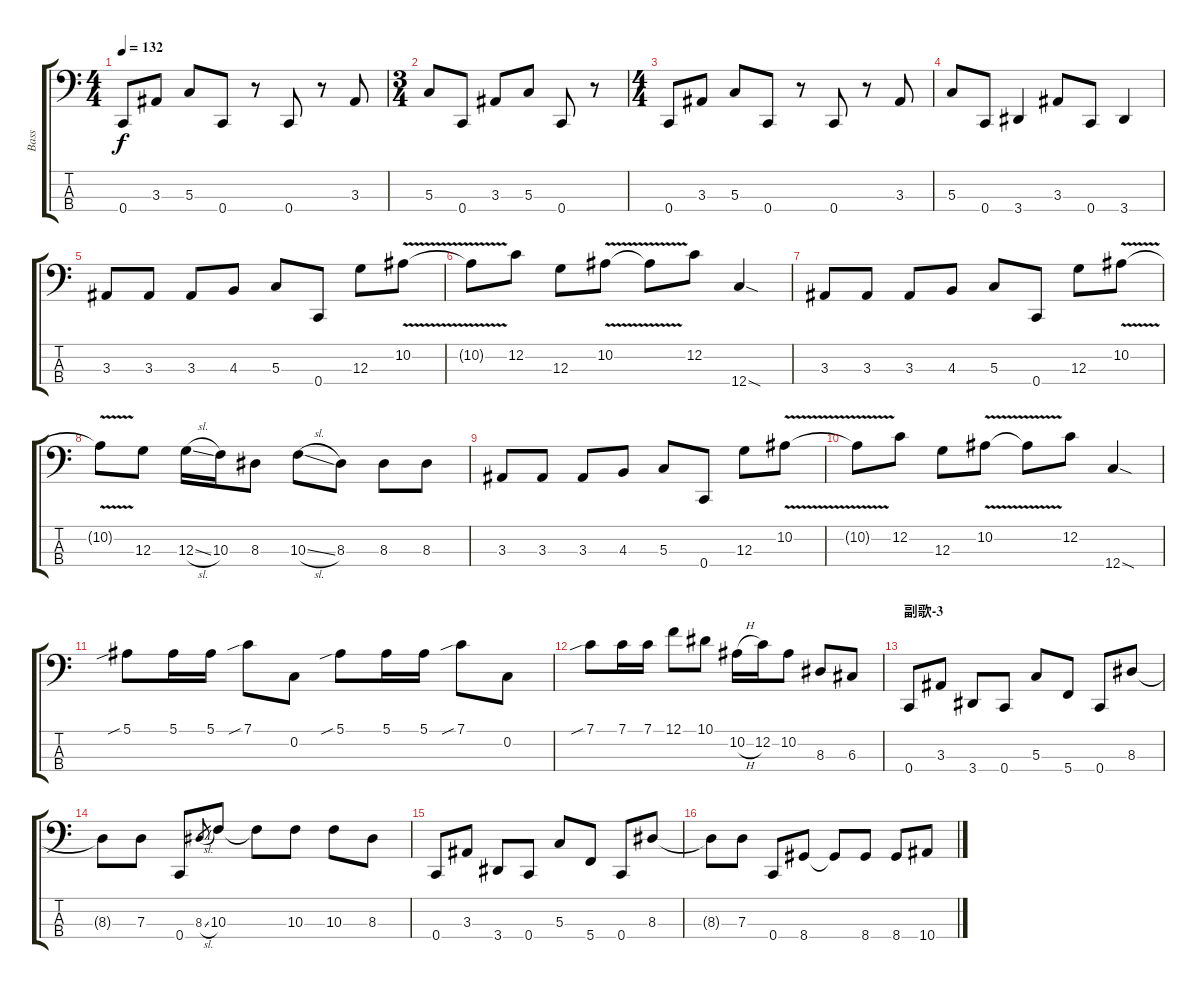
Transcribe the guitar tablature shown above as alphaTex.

\track ("Bass" "Bass") {instrument electricbassfinger}
\staff {score tabs}
\tuning (F2 C2 G1 C1) {hide}
\ts (4 4)
\tempo 132
\clef f4
\ks c
0.4.8{dy f} 3.3.8 5.3.8 0.4.8 r.8 0.4.8 r.8 3.3.8 |
\ts (3 4)
5.3.8 0.4.8 3.3.8 5.3.8 0.4.8 r.8 |
\ts (4 4)
0.4.8 3.3.8 5.3.8 0.4.8 r.8 0.4.8 r.8 3.3.8 |
5.3.8 0.4.8 3.4.4 3.3.8 0.4.8 3.4.4 |
3.3.8 3.3.8 3.3.8 4.3.8 5.3.8 0.4.8 12.3.8 10.2{v}.8 |
10.2{t}.8 12.2.8 12.3.8 10.2{v}.8 10.2{t}.8 12.2.8 12.4{sod}.4 |
3.3.8 3.3.8 3.3.8 4.3.8 5.3.8 0.4.8 12.3.8 10.2{v}.8 |
10.2{t}.8 12.3.8 12.3{sl}.16 10.3.16 8.3.8 10.3{sl}.8 8.3.8 8.3.8 8.3.8 |
3.3.8 3.3.8 3.3.8 4.3.8 5.3.8 0.4.8 12.3.8 10.2{v}.8 |
10.2{t}.8 12.2.8 12.3.8 10.2{v}.8 10.2{t}.8 12.2.8 12.4{sod}.4 |
5.1{sib}.8 5.1.16 5.1.16 7.1{sib}.8 0.2.8 5.1{sib}.8 5.1.16 5.1.16 7.1{sib}.8 0.2.8 |
7.1{sib}.8 7.1.16 7.1.16 12.1.8 10.1.8 10.2{h}.16 12.2.16 10.2.8 8.3.8 6.3.8 |
\section ("" "副歌-3")
0.4.8 3.3.8 3.4.8 0.4.8 5.3.8 5.4.8 0.4.8 8.3.8 |
8.3{t}.8 7.3.8 0.4.8 8.3{sl}.8{gr} 10.3.8 10.3{t}.8 10.3.8 10.3.8 8.3.8 |
0.4.8 3.3.8 3.4.8 0.4.8 5.3.8 5.4.8 0.4.8 8.3.8 |
8.3{t}.8 7.3.8 0.4.8 8.4.8 8.4{t}.8 8.4.8 8.4.8 10.4.8
